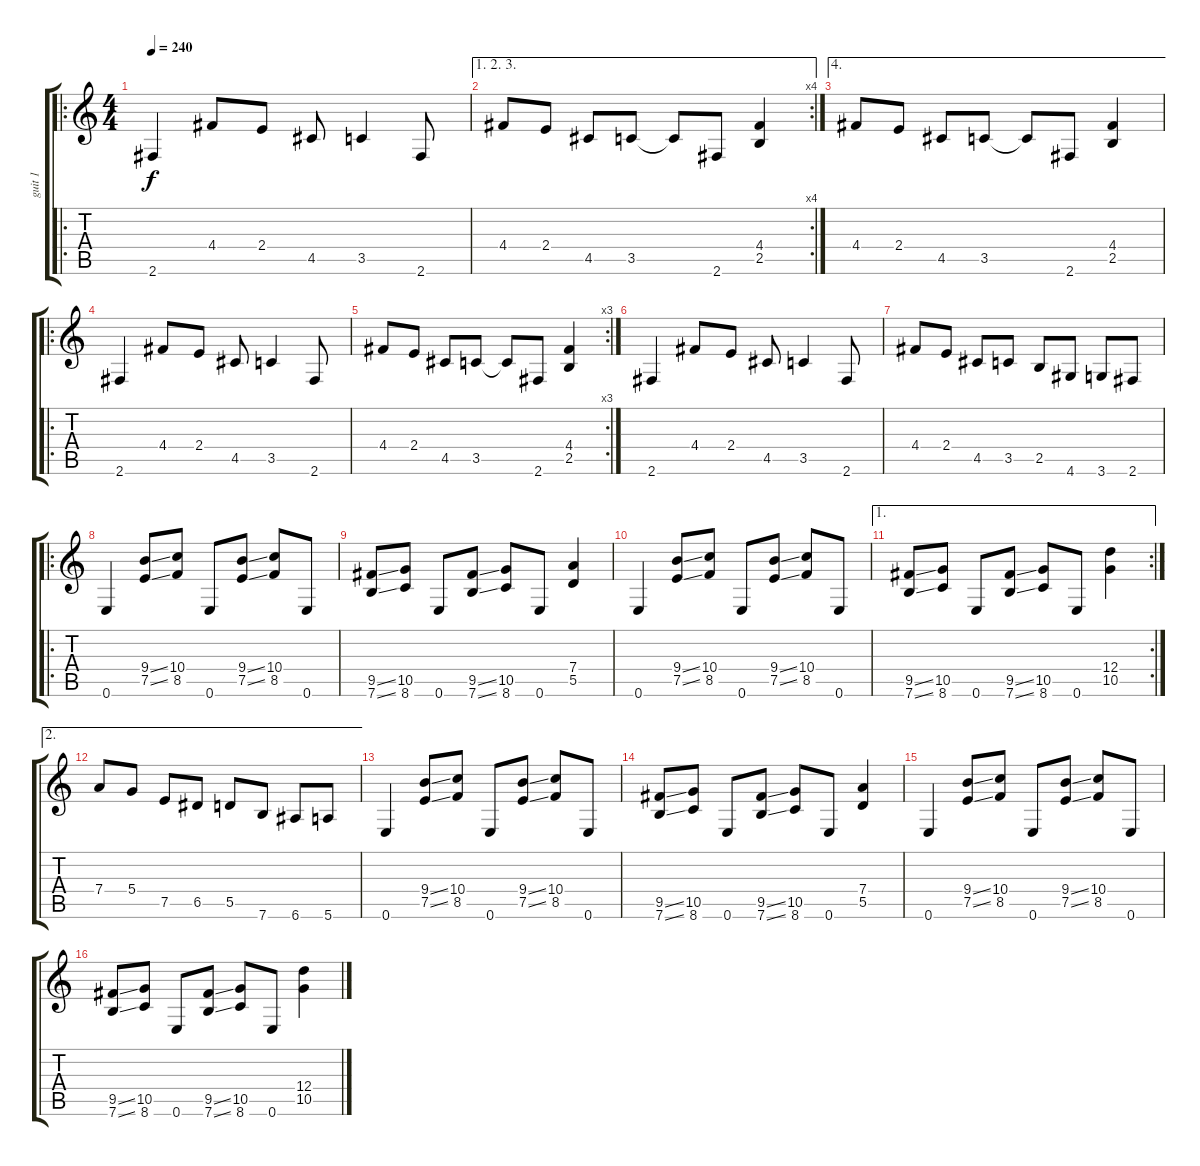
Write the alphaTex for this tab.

\track ("guit 1" "guit 1") {instrument distortionguitar}
\staff {score tabs}
\tuning (E4 B3 G3 D3 A2 E2) {hide}
\ro
\ts (4 4)
\tempo 240
\clef g2
\ks c
2.6.4{dy f instrument distortionguitar} 4.4.8 2.4.8 4.5.8 3.5.4 2.6.8 |
\ae (1 2 3)
\rc 4
4.4.8 2.4.8 4.5.8 3.5.8 3.5{t}.8 2.6.8 (4.4 2.5).4 |
\ae 4
4.4.8 2.4.8 4.5.8 3.5.8 3.5{t}.8 2.6.8 (4.4 2.5).4 |
\ro
2.6.4 4.4.8 2.4.8 4.5.8 3.5.4 2.6.8 |
\rc 3
4.4.8 2.4.8 4.5.8 3.5.8 3.5{t}.8 2.6.8 (4.4 2.5).4 |
2.6.4 4.4.8 2.4.8 4.5.8 3.5.4 2.6.8 |
4.4.8 2.4.8 4.5.8 3.5.8 2.5.8 4.6.8 3.6.8 2.6.8 |
\ro
0.6.4 (9.4{ss} 7.5{ss}).8 (10.4 8.5).8 0.6.8 (9.4{ss} 7.5{ss}).8 (10.4 8.5).8 0.6.8 |
(9.5{ss} 7.6{ss}).8 (10.5 8.6).8 0.6.8 (9.5{ss} 7.6{ss}).8 (10.5 8.6).8 0.6.8 (7.4 5.5).4 |
0.6.4 (9.4{ss} 7.5{ss}).8 (10.4 8.5).8 0.6.8 (9.4{ss} 7.5{ss}).8 (10.4 8.5).8 0.6.8 |
\ae 1
\rc 2
(9.5{ss} 7.6{ss}).8 (10.5 8.6).8 0.6.8 (9.5{ss} 7.6{ss}).8 (10.5 8.6).8 0.6.8 (12.4 10.5).4 |
\ae 2
7.4.8 5.4.8 7.5.8 6.5.8 5.5.8 7.6.8 6.6.8 5.6.8 |
0.6.4 (9.4{ss} 7.5{ss}).8 (10.4 8.5).8 0.6.8 (9.4{ss} 7.5{ss}).8 (10.4 8.5).8 0.6.8 |
(9.5{ss} 7.6{ss}).8 (10.5 8.6).8 0.6.8 (9.5{ss} 7.6{ss}).8 (10.5 8.6).8 0.6.8 (7.4 5.5).4 |
0.6.4 (9.4{ss} 7.5{ss}).8 (10.4 8.5).8 0.6.8 (9.4{ss} 7.5{ss}).8 (10.4 8.5).8 0.6.8 |
(9.5{ss} 7.6{ss}).8 (10.5 8.6).8 0.6.8 (9.5{ss} 7.6{ss}).8 (10.5 8.6).8 0.6.8 (12.4 10.5).4
